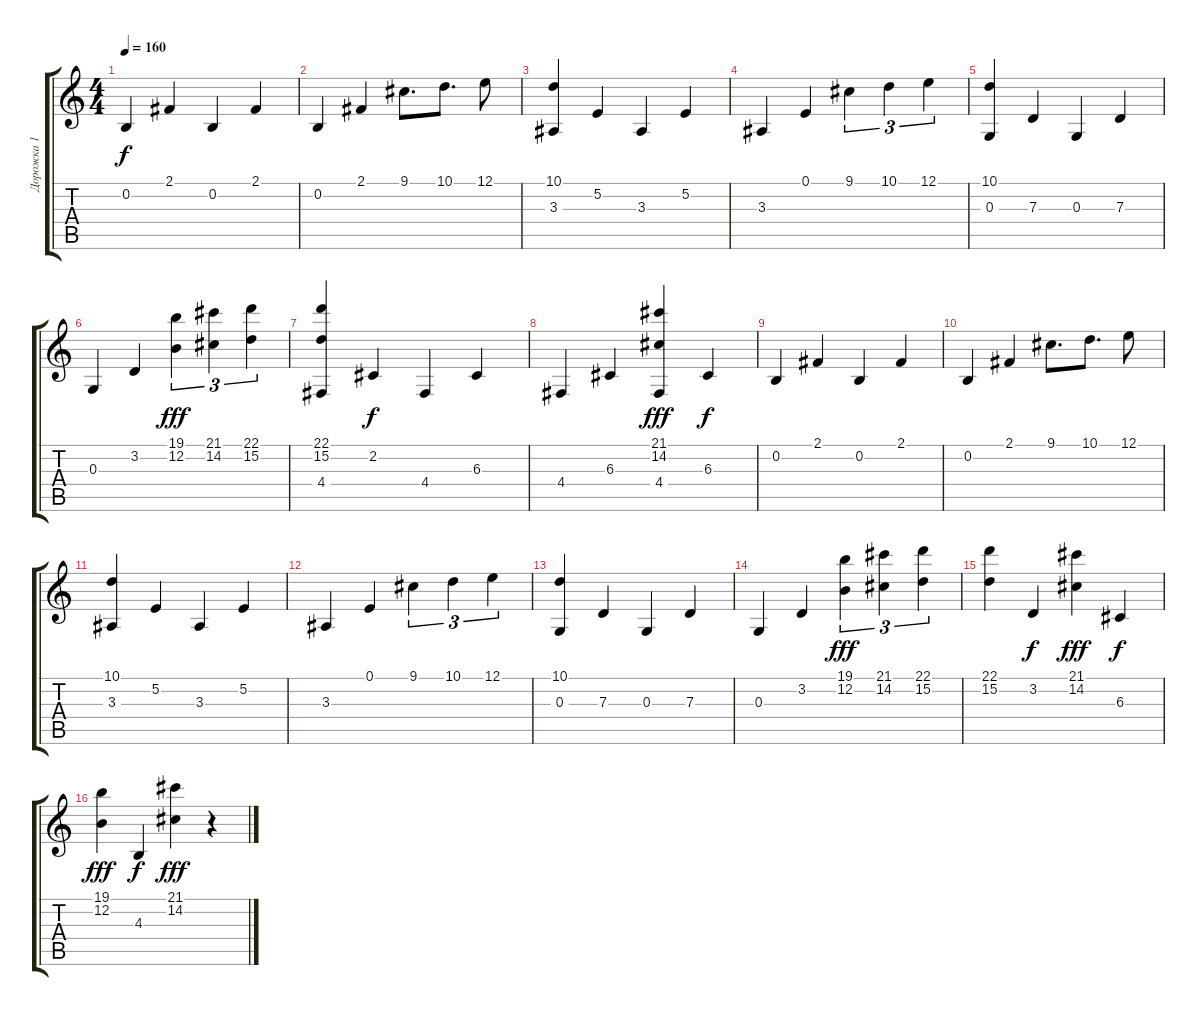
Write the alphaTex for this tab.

\track ("Дорожка 1" "Дорожка 1") {instrument acousticgrandpiano}
\staff {score tabs}
\tuning (E4 B3 G3 D3 A2 E2) {hide}
\ts (4 4)
\tempo 160
\clef g2
\ks c
0.2.4{dy f} 2.1.4 0.2.4 2.1.4 |
0.2.4 2.1.4 9.1.8{d} 10.1.8{d} 12.1.8 |
(10.1 3.3).4 5.2.4 3.3.4 5.2.4 |
3.3.4 0.1.4 9.1.4{tu (3 2)} 10.1.4{tu (3 2)} 12.1.4{tu (3 2)} |
(10.1 0.3).4 7.3.4 0.3.4 7.3.4 |
0.3.4 3.2.4 (19.1 12.2).4{tu (3 2) dy fff} (21.1 14.2).4{tu (3 2)} (22.1 15.2).4{tu (3 2)} |
(22.1 15.2 4.4).4 2.2.4{dy f} 4.4.4 6.3.4 |
4.4.4 6.3.4 (21.1 14.2 4.4).4{dy fff} 6.3.4{dy f} |
0.2.4 2.1.4 0.2.4 2.1.4 |
0.2.4 2.1.4 9.1.8{d} 10.1.8{d} 12.1.8 |
(10.1 3.3).4 5.2.4 3.3.4 5.2.4 |
3.3.4 0.1.4 9.1.4{tu (3 2)} 10.1.4{tu (3 2)} 12.1.4{tu (3 2)} |
(10.1 0.3).4 7.3.4 0.3.4 7.3.4 |
0.3.4 3.2.4 (19.1 12.2).4{tu (3 2) dy fff} (21.1 14.2).4{tu (3 2)} (22.1 15.2).4{tu (3 2)} |
(22.1 15.2).4 3.2.4{dy f} (21.1 14.2).4{dy fff} 6.3.4{dy f} |
(19.1 12.2).4{dy fff} 4.3.4{dy f} (21.1 14.2).4{dy fff} r.4
